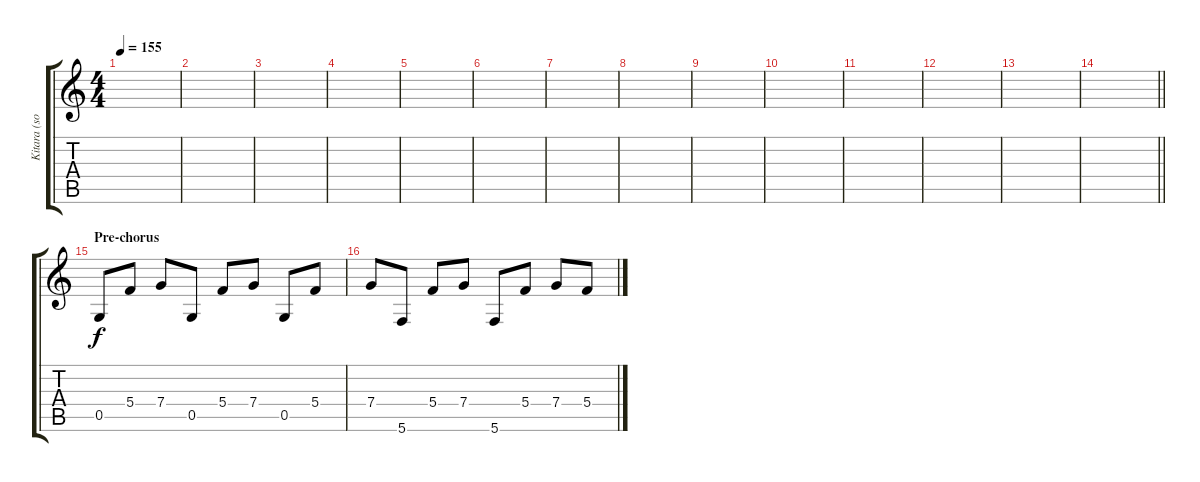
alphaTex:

\track ("Kitara (soolo)" "Kitara (so") {instrument distortionguitar}
\staff {score tabs}
\tuning (D4 A3 F3 C3 G2 C2) {hide}
\ts (4 4)
\tempo 155
\clef g2
\ks c
|
|
|
|
|
|
|
|
|
|
|
|
|
\barLineRight lightlight
|
\section ("" "Pre-chorus")
0.5.8 5.4.8 7.4.8 0.5.8 5.4.8 7.4.8 0.5.8 5.4.8 |
7.4.8 5.6.8 5.4.8 7.4.8 5.6.8 5.4.8 7.4.8 5.4.8
